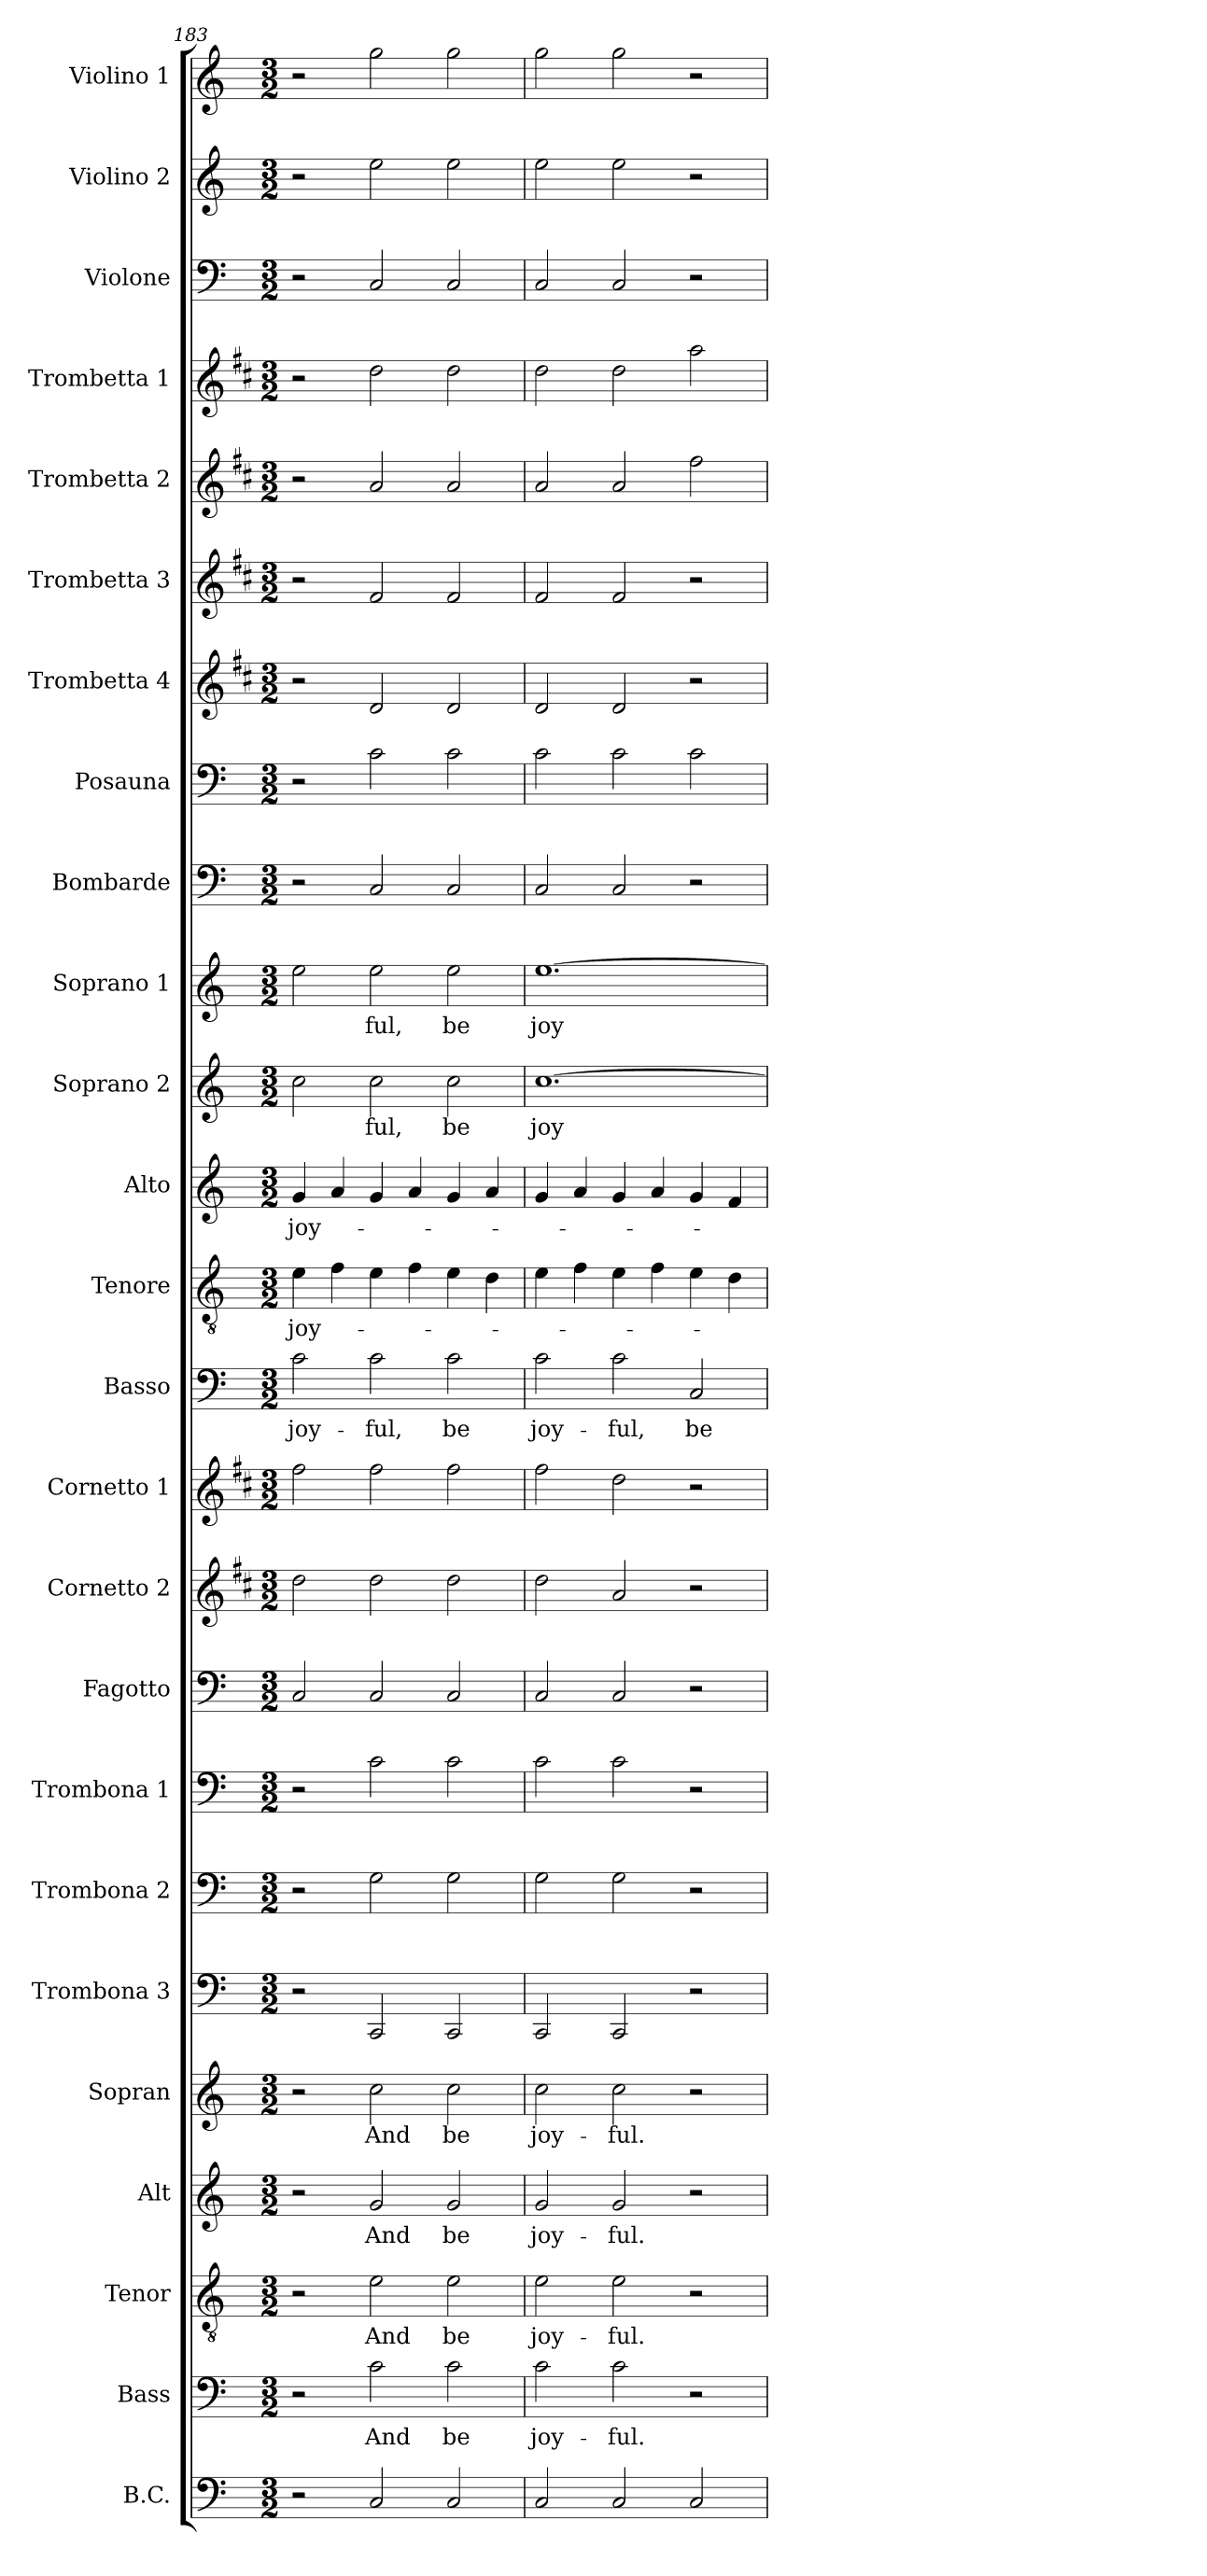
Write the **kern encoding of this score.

**kern	**kern	**text	**kern	**text	**kern	**text	**kern	**text	**kern	**kern	**kern	**kern	**kern	**kern	**kern	**text	**kern	**text	**kern	**text	**kern	**text	**kern	**text	**kern	**kern	**kern	**kern	**kern	**kern	**kern	**kern	**kern
*part25	*part24	*part24	*part23	*part23	*part22	*part22	*part21	*part21	*part20	*part19	*part18	*part17	*part16	*part15	*part14	*part14	*part13	*part13	*part12	*part12	*part11	*part11	*part10	*part10	*part9	*part8	*part7	*part6	*part5	*part4	*part3	*part2	*part1
*staff25	*staff24	*staff24	*staff23	*staff23	*staff22	*staff22	*staff21	*staff21	*staff20	*staff19	*staff18	*staff17	*staff16	*staff15	*staff14	*staff14	*staff13	*staff13	*staff12	*staff12	*staff11	*staff11	*staff10	*staff10	*staff9	*staff8	*staff7	*staff6	*staff5	*staff4	*staff3	*staff2	*staff1
*I"B.C.	*I"Bass	*	*I"Tenor	*	*I"Alt	*	*I"Sopran	*	*I"Trombona 3	*I"Trombona 2	*I"Trombona 1	*I"Fagotto	*I"Cornetto 2	*I"Cornetto 1	*I"Basso	*	*I"Tenore	*	*I"Alto	*	*I"Soprano 2	*	*I"Soprano 1	*	*I"Bombarde	*I"Posauna	*I"Trombetta 4	*I"Trombetta 3	*I"Trombetta 2	*I"Trombetta 1	*I"Violone	*I"Violino 2	*I"Violino 1
*I'B.C.	*I'B.	*	*I'T.	*	*I'A.	*	*I'S.	*	*I'Tbn. 2	*I'Tbn. 2	*I'Tbn. 1	*I'Fag.	*I'Cor. 2	*I'Cor. 1	*I'B.	*	*I'T.	*	*I'A.	*	*I'S.	*	*I'S.	*	*	*	*	*	*	*	*	*I'Vl. 2	*I'Vl. 1
*clefF4	*clefF4	*	*clefGv2	*	*clefG2	*	*clefG2	*	*clefF4	*clefF4	*clefF4	*clefF4	*clefG2	*clefG2	*clefF4	*	*clefGv2	*	*clefG2	*	*clefG2	*	*clefG2	*	*clefF4	*clefF4	*clefG2	*clefG2	*clefG2	*clefG2	*clefF4	*clefG2	*clefG2
*	*	*	*ITrd7c12	*	*	*	*	*	*	*	*	*	*ITrd1c2	*ITrd1c2	*	*	*ITrd7c12	*	*	*	*	*	*	*	*	*	*ITrd1c2	*ITrd1c2	*ITrd1c2	*ITrd1c2	*	*	*
*k[]	*k[]	*	*k[]	*	*k[]	*	*k[]	*	*k[]	*k[]	*k[]	*k[]	*k[]	*k[]	*k[]	*	*k[]	*	*k[]	*	*k[]	*	*k[]	*	*k[]	*k[]	*k[]	*k[]	*k[]	*k[]	*k[]	*k[]	*k[]
*C:	*C:	*	*C:	*	*C:	*	*C:	*	*C:	*C:	*C:	*C:	*C:	*C:	*C:	*	*C:	*	*C:	*	*C:	*	*C:	*	*C:	*C:	*C:	*C:	*C:	*C:	*C:	*C:	*C:
*M3/2	*M3/2	*	*M3/2	*	*M3/2	*	*M3/2	*	*M3/2	*M3/2	*M3/2	*M3/2	*M3/2	*M3/2	*M3/2	*	*M3/2	*	*M3/2	*	*M3/2	*	*M3/2	*	*M3/2	*M3/2	*M3/2	*M3/2	*M3/2	*M3/2	*M3/2	*M3/2	*M3/2
=183	=183	=183	=183	=183	=183	=183	=183	=183	=183	=183	=183	=183	=183	=183	=183	=183	=183	=183	=183	=183	=183	=183	=183	=183	=183	=183	=183	=183	=183	=183	=183	=183	=183
!	!	!	!	!	!	!	!	!	!	!	!	!	!	!	!	!LO:LY:b:color=#000000	!	!	!	!	!	!	!	!	!	!	!	!	!	!	!	!	!
!	!	!	!	!	!	!	!	!	!	!	!	!	!	!	!	!	!	!LO:LY:b:color=#000000	!	!	!	!	!	!	!	!	!	!	!	!	!	!	!
!	!	!	!	!	!	!	!	!	!	!	!	!	!	!	!	!	!	!	!	!LO:LY:b:color=#000000	!	!	!	!	!	!	!	!	!	!	!	!	!
2r	2r	.	2r	.	2r	.	2r	.	2r	2r	2r	2Ci/	2cci\	2eei\	2ci\	joy-	4Ei\	joy-	4gi/	joy-	2cci\	.	2eei\	.	2r	2r	2r	2r	2r	2r	2r	2r	2r
.	.	.	.	.	.	.	.	.	.	.	.	.	.	.	.	.	4Fi\	.	4ai/	.	.	.	.	.	.	.	.	.	.	.	.	.	.
!	!	!LO:LY:b:color=#000000	!	!	!	!	!	!	!	!	!	!	!	!	!	!	!	!	!	!	!	!	!	!	!	!	!	!	!	!	!	!	!
!	!	!	!	!LO:LY:b:color=#000000	!	!	!	!	!	!	!	!	!	!	!	!	!	!	!	!	!	!	!	!	!	!	!	!	!	!	!	!	!
!	!	!	!	!	!	!LO:LY:b:color=#000000	!	!	!	!	!	!	!	!	!	!	!	!	!	!	!	!	!	!	!	!	!	!	!	!	!	!	!
!	!	!	!	!	!	!	!	!LO:LY:b:color=#000000	!	!	!	!	!	!	!	!	!	!	!	!	!	!	!	!	!	!	!	!	!	!	!	!	!
!	!	!	!	!	!	!	!	!	!	!	!	!	!	!	!	!LO:LY:b:color=#000000	!	!	!	!	!	!	!	!	!	!	!	!	!	!	!	!	!
!	!	!	!	!	!	!	!	!	!	!	!	!	!	!	!	!	!	!	!	!	!	!LO:LY:b:color=#000000	!	!	!	!	!	!	!	!	!	!	!
!	!	!	!	!	!	!	!	!	!	!	!	!	!	!	!	!	!	!	!	!	!	!	!	!LO:LY:b:color=#000000	!	!	!	!	!	!	!	!	!
2Ci/	2ci\	And	2Ei\	And	2gi/	And	2cci\	And	2CCi/	2Gi\	2ci\	2Ci/	2cci\	2eei\	2ci\	-ful,	4Ei\	.	4gi/	.	2cci\	-ful,	2eei\	-ful,	2Ci/	2ci\	2ci/	2ei/	2gi/	2cci\	2Ci/	2eei\	2ggi\
.	.	.	.	.	.	.	.	.	.	.	.	.	.	.	.	.	4Fi\	.	4ai/	.	.	.	.	.	.	.	.	.	.	.	.	.	.
!	!	!LO:LY:b:color=#000000	!	!	!	!	!	!	!	!	!	!	!	!	!	!	!	!	!	!	!	!	!	!	!	!	!	!	!	!	!	!	!
!	!	!	!	!LO:LY:b:color=#000000	!	!	!	!	!	!	!	!	!	!	!	!	!	!	!	!	!	!	!	!	!	!	!	!	!	!	!	!	!
!	!	!	!	!	!	!LO:LY:b:color=#000000	!	!	!	!	!	!	!	!	!	!	!	!	!	!	!	!	!	!	!	!	!	!	!	!	!	!	!
!	!	!	!	!	!	!	!	!LO:LY:b:color=#000000	!	!	!	!	!	!	!	!	!	!	!	!	!	!	!	!	!	!	!	!	!	!	!	!	!
!	!	!	!	!	!	!	!	!	!	!	!	!	!	!	!	!LO:LY:b:color=#000000	!	!	!	!	!	!	!	!	!	!	!	!	!	!	!	!	!
!	!	!	!	!	!	!	!	!	!	!	!	!	!	!	!	!	!	!	!	!	!	!LO:LY:b:color=#000000	!	!	!	!	!	!	!	!	!	!	!
!	!	!	!	!	!	!	!	!	!	!	!	!	!	!	!	!	!	!	!	!	!	!	!	!LO:LY:b:color=#000000	!	!	!	!	!	!	!	!	!
2Ci/	2ci\	be	2Ei\	be	2gi/	be	2cci\	be	2CCi/	2Gi\	2ci\	2Ci/	2cci\	2eei\	2ci\	be	4Ei\	.	4gi/	.	2cci\	be	2eei\	be	2Ci/	2ci\	2ci/	2ei/	2gi/	2cci\	2Ci/	2eei\	2ggi\
.	.	.	.	.	.	.	.	.	.	.	.	.	.	.	.	.	4Di\	.	4ai/	.	.	.	.	.	.	.	.	.	.	.	.	.	.
=184	=184	=184	=184	=184	=184	=184	=184	=184	=184	=184	=184	=184	=184	=184	=184	=184	=184	=184	=184	=184	=184	=184	=184	=184	=184	=184	=184	=184	=184	=184	=184	=184	=184
!	!	!LO:LY:b:color=#000000	!	!	!	!	!	!	!	!	!	!	!	!	!	!	!	!	!	!	!	!	!	!	!	!	!	!	!	!	!	!	!
!	!	!	!	!LO:LY:b:color=#000000	!	!	!	!	!	!	!	!	!	!	!	!	!	!	!	!	!	!	!	!	!	!	!	!	!	!	!	!	!
!	!	!	!	!	!	!LO:LY:b:color=#000000	!	!	!	!	!	!	!	!	!	!	!	!	!	!	!	!	!	!	!	!	!	!	!	!	!	!	!
!	!	!	!	!	!	!	!	!LO:LY:b:color=#000000	!	!	!	!	!	!	!	!	!	!	!	!	!	!	!	!	!	!	!	!	!	!	!	!	!
!	!	!	!	!	!	!	!	!	!	!	!	!	!	!	!	!LO:LY:b:color=#000000	!	!	!	!	!	!	!	!	!	!	!	!	!	!	!	!	!
!	!	!	!	!	!	!	!	!	!	!	!	!	!	!	!	!	!	!	!	!	!	!LO:LY:b:color=#000000	!	!	!	!	!	!	!	!	!	!	!
!	!	!	!	!	!	!	!	!	!	!	!	!	!	!	!	!	!	!	!	!	!	!	!	!LO:LY:b:color=#000000	!	!	!	!	!	!	!	!	!
2Ci/	2ci\	joy-	2Ei\	joy-	2gi/	joy-	2cci\	joy-	2CCi/	2Gi\	2ci\	2Ci/	2cci\	2eei\	2ci\	joy-	4Ei\	.	4gi/	.	[1.cci	joy-	[1.eei	joy-	2Ci/	2ci\	2ci/	2ei/	2gi/	2cci\	2Ci/	2eei\	2ggi\
.	.	.	.	.	.	.	.	.	.	.	.	.	.	.	.	.	4Fi\	.	4ai/	.	.	.	.	.	.	.	.	.	.	.	.	.	.
!	!	!LO:LY:b:color=#000000	!	!	!	!	!	!	!	!	!	!	!	!	!	!	!	!	!	!	!	!	!	!	!	!	!	!	!	!	!	!	!
!	!	!	!	!LO:LY:b:color=#000000	!	!	!	!	!	!	!	!	!	!	!	!	!	!	!	!	!	!	!	!	!	!	!	!	!	!	!	!	!
!	!	!	!	!	!	!LO:LY:b:color=#000000	!	!	!	!	!	!	!	!	!	!	!	!	!	!	!	!	!	!	!	!	!	!	!	!	!	!	!
!	!	!	!	!	!	!	!	!LO:LY:b:color=#000000	!	!	!	!	!	!	!	!	!	!	!	!	!	!	!	!	!	!	!	!	!	!	!	!	!
!	!	!	!	!	!	!	!	!	!	!	!	!	!	!	!	!LO:LY:b:color=#000000	!	!	!	!	!	!	!	!	!	!	!	!	!	!	!	!	!
2Ci/	2ci\	-ful.	2Ei\	-ful.	2gi/	-ful.	2cci\	-ful.	2CCi/	2Gi\	2ci\	2Ci/	2gi/	2cci\	2ci\	-ful,	4Ei\	.	4gi/	.	.	.	.	.	2Ci/	2ci\	2ci/	2ei/	2gi/	2cci\	2Ci/	2eei\	2ggi\
.	.	.	.	.	.	.	.	.	.	.	.	.	.	.	.	.	4Fi\	.	4ai/	.	.	.	.	.	.	.	.	.	.	.	.	.	.
!	!	!	!	!	!	!	!	!	!	!	!	!	!	!	!	!LO:LY:b:color=#000000	!	!	!	!	!	!	!	!	!	!	!	!	!	!	!	!	!
2Ci/	2r	.	2r	.	2r	.	2r	.	2r	2r	2r	2r	2r	2r	2Ci/	be	4Ei\	.	4gi/	.	.	.	.	.	2r	2ci\	2r	2r	2eei\	2ggi\	2r	2r	2r
.	.	.	.	.	.	.	.	.	.	.	.	.	.	.	.	.	4Di\	.	4fi/	.	.	.	.	.	.	.	.	.	.	.	.	.	.
=	=	=	=	=	=	=	=	=	=	=	=	=	=	=	=	=	=	=	=	=	=	=	=	=	=	=	=	=	=	=	=	=	=
*-	*-	*-	*-	*-	*-	*-	*-	*-	*-	*-	*-	*-	*-	*-	*-	*-	*-	*-	*-	*-	*-	*-	*-	*-	*-	*-	*-	*-	*-	*-	*-	*-	*-
